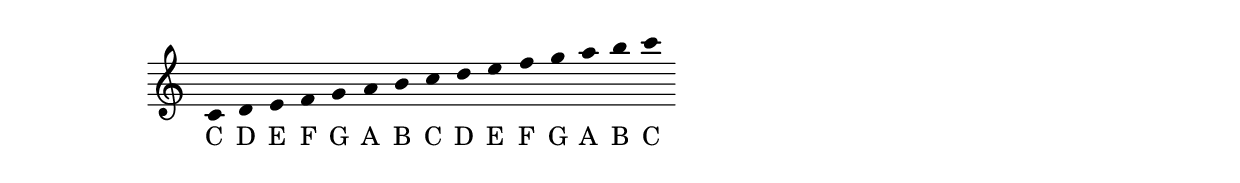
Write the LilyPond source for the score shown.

\header {
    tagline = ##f
  }
\layout {
  \context {
    \Score
    \omit BarNumber
\omit BarLine
\omit SpanBar
\omit Stem
  }
}

\relative
{
\omit Staff.TimeSignature
\cadenzaOn
c' d e f g a b c d e f g a b c
}
\addlyrics {C D E F G A B C D E F G A B C}
